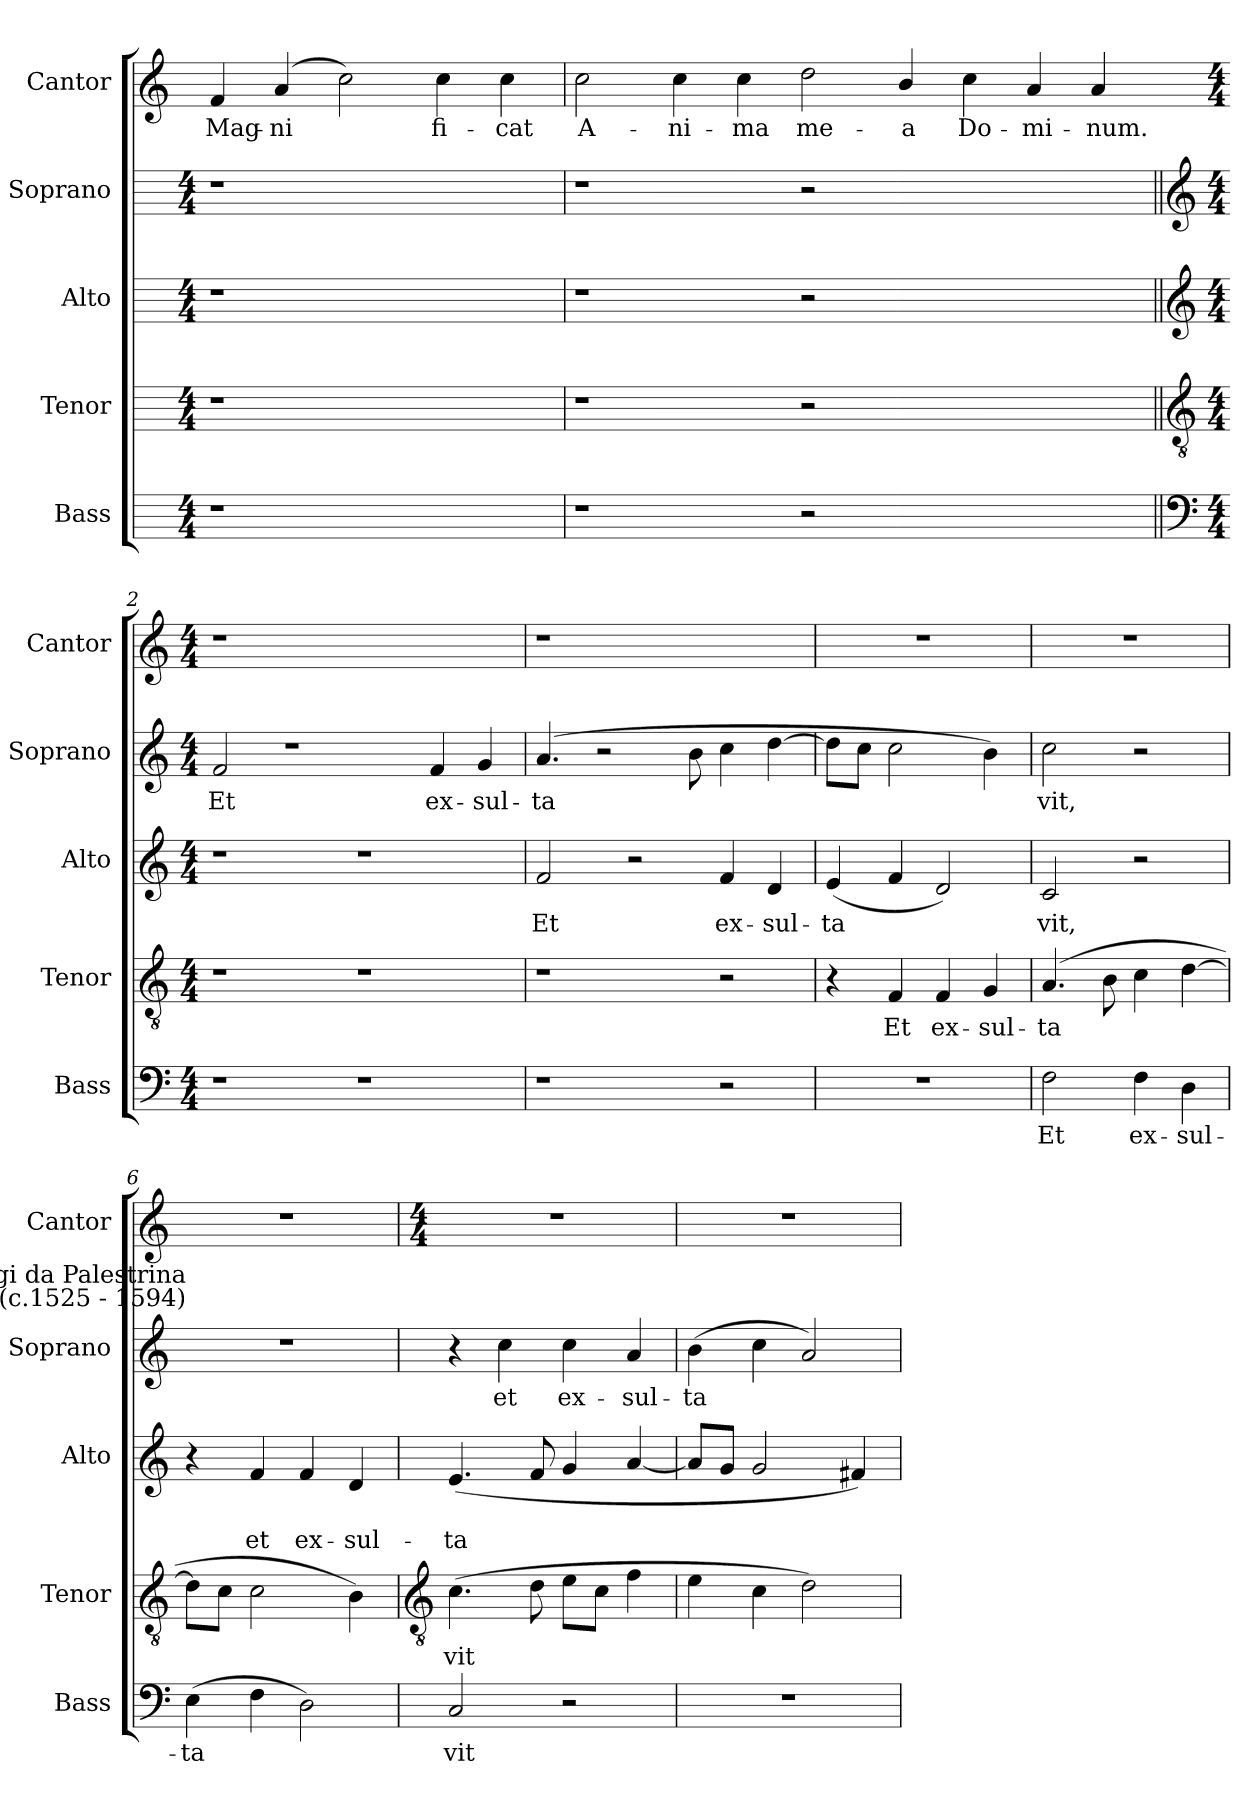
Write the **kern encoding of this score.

**kern	**text	**kern	**text	**kern	**text	**text	**kern	**text	**kern	**text
*part5	*part5	*part4	*part4	*part3	*part3	*part3	*part2	*part2	*part1	*part1
*staff5	*staff5	*staff4	*staff4	*staff3	*staff3	*staff3	*staff2	*staff2	*staff1	*staff1
*I"Bass	*	*I"Tenor	*	*I"Alto	*	*	*I"Soprano	*	*I"Cantor	*
*I'Bass	*	*I'Tenor	*	*I'Alto	*	*	*I'Soprano	*	*I'Cantor	*
*	*	*	*	*	*	*	*	*	*clefG2	*
*	*	*	*	*	*	*	*	*	*k[]	*
*	*	*	*	*	*	*	*	*	*C:	*
*M4/4	*	*M4/4	*	*M4/4	*	*	*M4/4	*	*	*
=	=	=	=	=	=	=	=	=	=	=
!	!	!	!	!	!	!	!	!	!	!LO:LY:b
1r	.	1r	.	1r	.	.	1r	.	4f	Mag-
!	!	!	!	!	!	!	!	!	!	!LO:LY:b
.	.	.	.	.	.	.	.	.	(<4a	-ni
.	.	.	.	.	.	.	.	.	2cc)	.
!	!	!	!	!	!	!	!	!	!	!LO:LY:b
2ryy	.	2ryy	.	2ryy	.	.	2ryy	.	4cc	fi-
!	!	!	!	!	!	!	!	!	!	!LO:LY:b
.	.	.	.	.	.	.	.	.	4cc	-cat
=1	=1	=1	=1	=1	=1	=1	=1	=1	=1	=1
!	!	!	!	!	!	!	!	!	!	!LO:LY:b
1r	.	1r	.	1r	.	.	1r	.	2cc	A-
!	!	!	!	!	!	!	!	!	!	!LO:LY:b
.	.	.	.	.	.	.	.	.	4cc	-ni-
!	!	!	!	!	!	!	!	!	!	!LO:LY:b
.	.	.	.	.	.	.	.	.	4cc	-ma
!	!	!	!	!	!	!	!	!	!	!LO:LY:b
2r	.	2r	.	2r	.	.	2r	.	2dd	me-
!	!	!	!	!	!	!	!	!	!	!LO:LY:b
1ryy	.	1ryy	.	1ryy	.	.	1ryy	.	4b/	-a
!	!	!	!	!	!	!	!	!	!	!LO:LY:b
.	.	.	.	.	.	.	.	.	4cc	Do-
!	!	!	!	!	!	!	!	!	!	!LO:LY:b
.	.	.	.	.	.	.	.	.	4a	-mi-
!	!	!	!	!	!	!	!	!	!	!LO:LY:b
.	.	.	.	.	.	.	.	.	4a	-num.
!!LO:LB:g=z
=2||	=2-	=2||	=2-	=2||	=2-	=2-	=2||	=2-	=2-	=2-
*clefF4	*	*clefGv2	*	*clefG2	*	*	*clefG2	*	*	*
*k[]	*	*k[]	*	*k[]	*	*	*k[]	*	*	*
*C:	*	*C:	*	*C:	*	*	*C:	*	*	*
*M4/4	*	*M4/4	*	*M4/4	*	*	*M4/4	*	*M4/4	*
!	!	!	!	!	!	!	!	!LO:LY:b	!	!
1r	.	1r	.	1r	.	.	2f	Et	1r	.
.	.	.	.	.	.	.	1r	.	.	.
1r	.	1r	.	1r	.	.	.	.	1ryy	.
!	!	!	!	!	!	!	!	!LO:LY:b	!	!
.	.	.	.	.	.	.	4f	ex-	.	.
!	!	!	!	!	!	!	!	!LO:LY:b	!	!
.	.	.	.	.	.	.	4g	-sul-	.	.
=3	=3	=3	=3	=3	=3	=3	=3	=3	=3	=3
!	!	!	!	!	!LO:LY:b	!	!	!LO:LY:b	!	!
1r	.	1r	.	2f	Et	.	(>4.a	-ta	1r	.
.	.	.	.	.	.	.	2r	.	.	.
.	.	.	.	2r	.	.	.	.	.	.
.	.	.	.	.	.	.	8b	.	.	.
!	!	!	!	!	!LO:LY:b	!	!	!	!	!
2r	.	2r	.	4f	ex-	.	4cc	.	2ryy	.
!	!	!	!	!	!LO:LY:b	!	!	!	!	!
.	.	.	.	4d	-sul-	.	[4dd	.	.	.
=4	=4	=4	=4	=4	=4	=4	=4	=4	=4	=4
!	!	!	!	!	!LO:LY:b	!	!	!	!	!
1r	.	4r	.	(<4e	-ta	.	8ddL]	.	1r	.
.	.	.	.	.	.	.	8ccJ	.	.	.
!	!	!	!LO:LY:b	!	!	!	!	!	!	!
.	.	4F	Et	4f	.	.	2cc	.	.	.
!	!	!	!LO:LY:b	!	!	!	!	!	!	!
.	.	4F	ex-	2d)	.	.	.	.	.	.
!	!	!	!LO:LY:b	!	!	!	!	!	!	!
.	.	4G	-sul-	.	.	.	4b)	.	.	.
=5	=5	=5	=5	=5	=5	=5	=5	=5	=5	=5
!	!LO:LY:b	!	!LO:LY:b	!	!LO:LY:b	!	!	!LO:LY:b	!	!
2F	Et	(>4.A	-ta	2c	vit,	.	2cc	vit,	1r	.
.	.	8B	.	.	.	.	.	.	.	.
!	!LO:LY:b	!	!	!	!	!	!	!	!	!
4F	ex-	4c	.	2r	.	.	2r	.	.	.
!	!LO:LY:b	!	!	!	!	!	!	!	!	!
4D	-sul-	[4d	.	.	.	.	.	.	.	.
=6	=6	=6	=6	=6	=6	=6	=6	=6	=6	=6
!	!	!	!	!	!	!	!LO:TX:a:rj:t=Giovanni Pierluigi da Palestrina\n(c.1525 - 1594)	!	!	!
!	!LO:LY:b	!	!	!	!	!	!	!	!	!
(>4E	-ta	8dL]	.	4r	.	.	1r	.	1r	.
.	.	8cJ	.	.	.	.	.	.	.	.
!	!	!	!	!	!	!LO:LY:b	!	!	!	!
4F	.	2c	.	4f	.	et	.	.	.	.
!	!	!	!	!	!	!LO:LY:b	!	!	!	!
2D)	.	.	.	4f	.	ex-	.	.	.	.
!	!	!	!	!	!	!LO:LY:b	!	!	!	!
.	.	4B)	.	4d	.	-sul-	.	.	.	.
!!LO:LB:g=z
=7	=7	=7	=7	=7	=7	=7	=7	=7	=7	=7
*	*	*clefGv2	*	*	*	*	*	*	*	*
*	*	*	*	*	*	*	*	*	*M4/4	*
!	!LO:LY:b	!	!LO:LY:b	!	!	!LO:LY:b	!	!	!	!
2C	vit	(>4.c	vit	(<4.e	.	-ta	4r	.	1r	.
!	!	!	!	!	!	!	!	!LO:LY:b	!	!
.	.	.	.	.	.	.	4cc	et	.	.
.	.	8d	.	8f	.	.	.	.	.	.
!	!	!	!	!	!	!	!	!LO:LY:b	!	!
2r	.	8eL	.	4g	.	.	4cc	ex-	.	.
.	.	8cJ	.	.	.	.	.	.	.	.
!	!	!	!	!	!	!	!	!LO:LY:b	!	!
.	.	4f	.	[4a	.	.	4a	-sul-	.	.
=8	=8	=8	=8	=8	=8	=8	=8	=8	=8	=8
!	!	!	!	!	!	!	!	!LO:LY:b	!	!
1r	.	4e	.	8aL]	.	.	(>4b	-ta	1r	.
.	.	.	.	8gJ	.	.	.	.	.	.
.	.	4c	.	2g	.	.	4cc	.	.	.
.	.	2d)	.	.	.	.	2a)	.	.	.
.	.	.	.	4f#X)	.	.	.	.	.	.
=	=	=	=	=	=	=	=	=	=	=
*-	*-	*-	*-	*-	*-	*-	*-	*-	*-	*-
